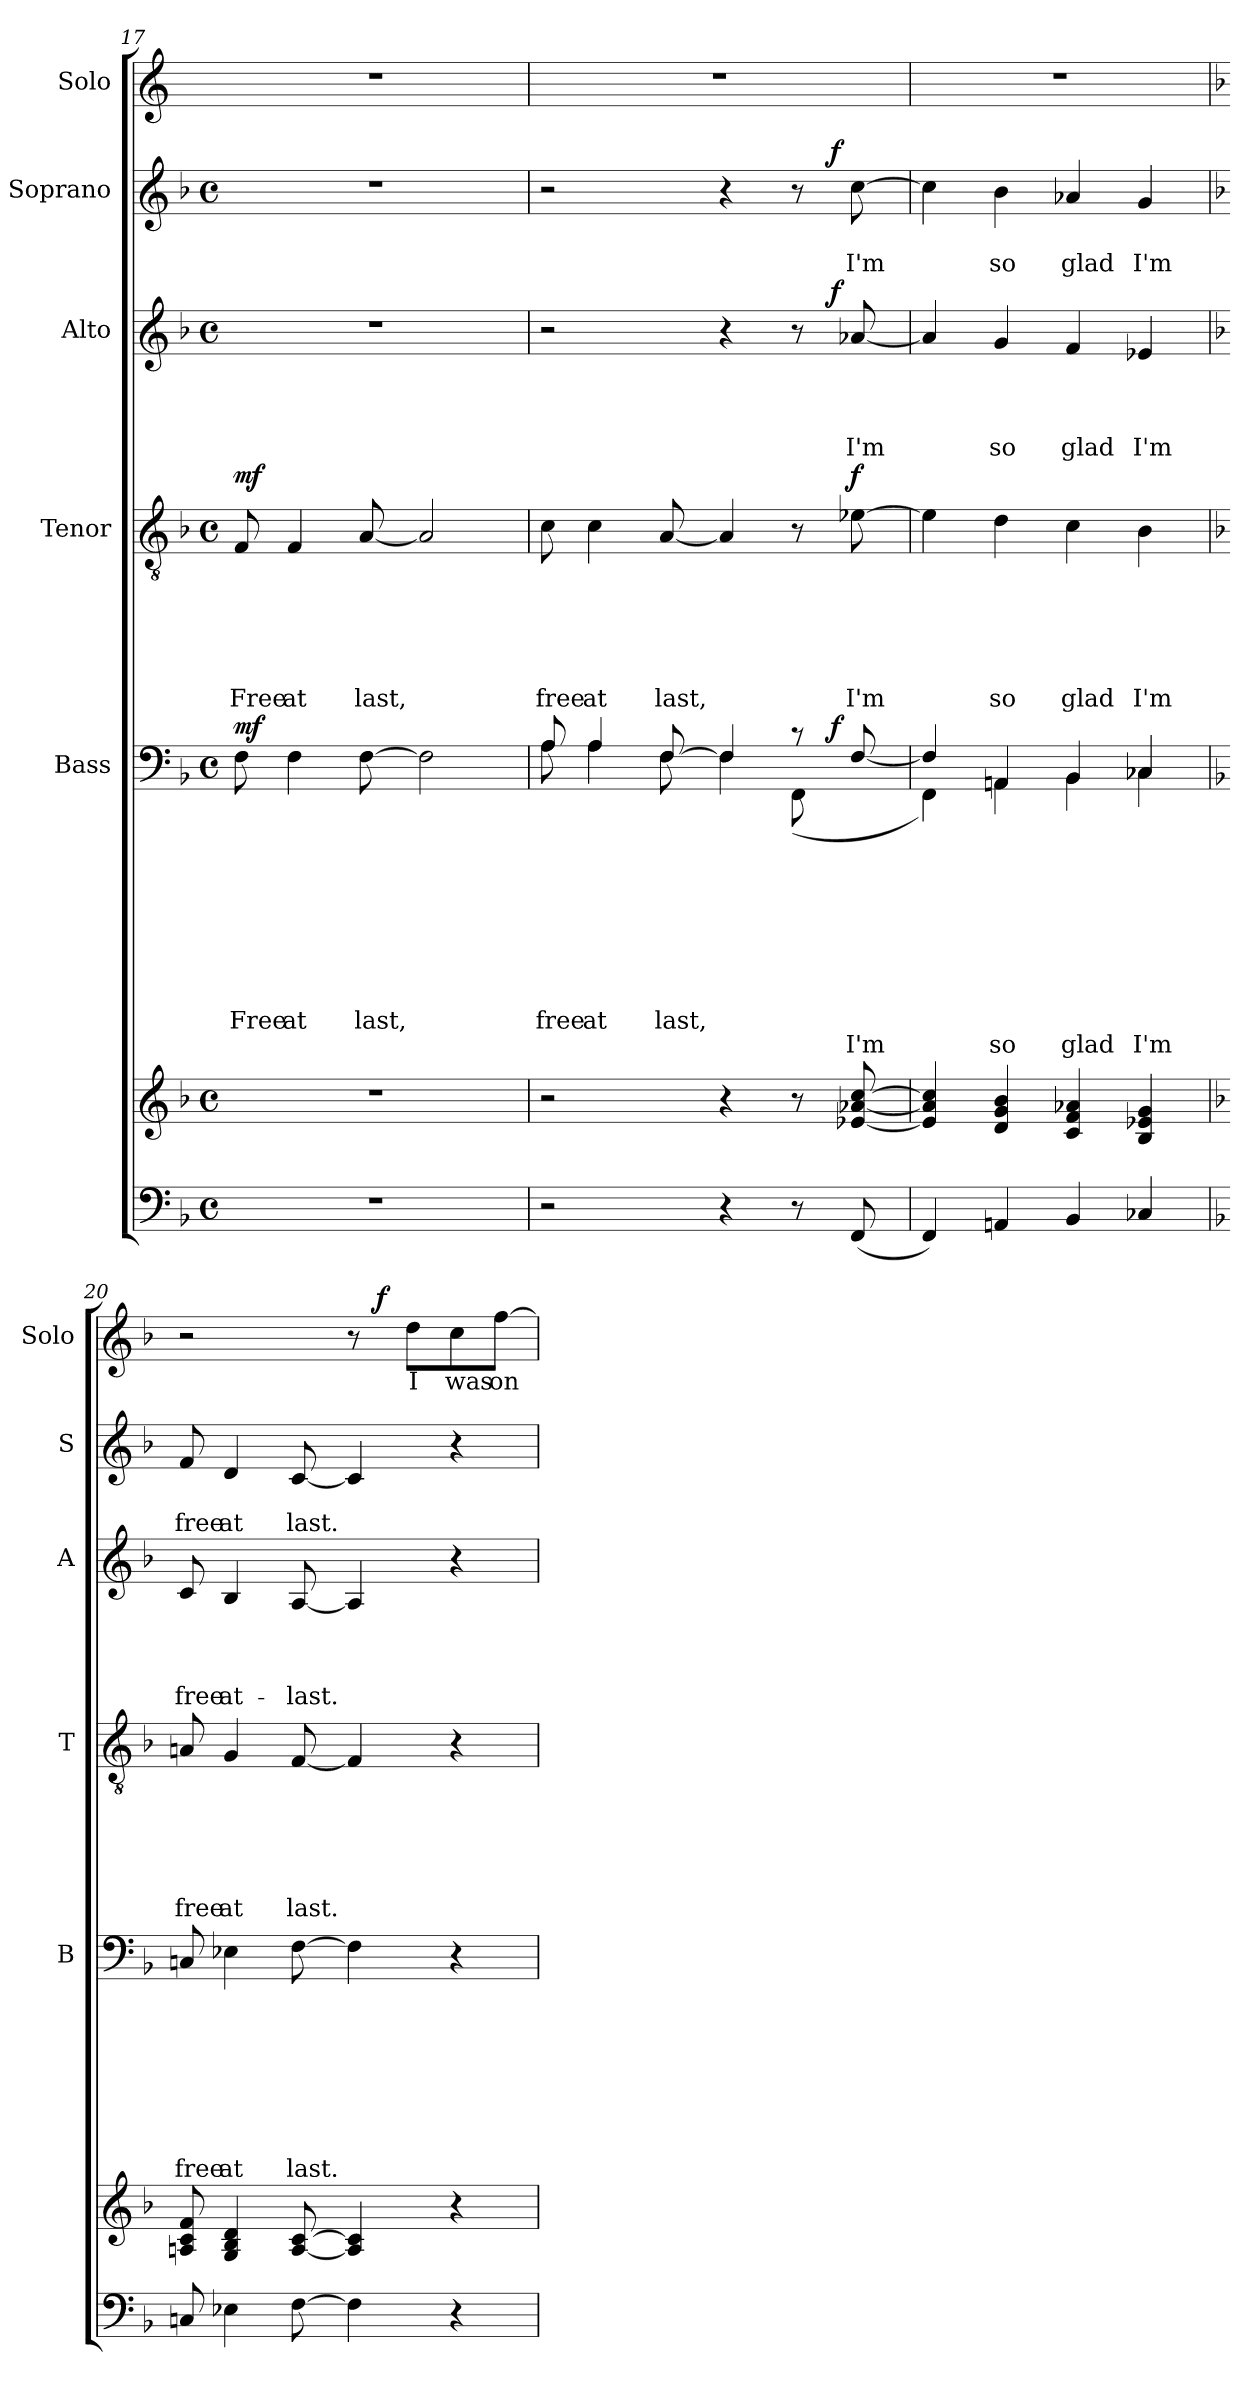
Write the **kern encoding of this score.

**kern	**kern	**kern	**text	**text	**text	**text	**text	**text	**text	**text	**text	**dynam	**kern	**text	**text	**text	**text	**text	**text	**dynam	**kern	**text	**text	**text	**text	**dynam	**kern	**text	**text	**dynam	**kern	**text	**dynam
*part7	*part6	*part5	*part5	*part5	*part5	*part5	*part5	*part5	*part5	*part5	*part5	*part5	*part4	*part4	*part4	*part4	*part4	*part4	*part4	*part4	*part3	*part3	*part3	*part3	*part3	*part3	*part2	*part2	*part2	*part2	*part1	*part1	*part1
*staff7	*staff6	*staff5	*staff5	*staff5	*staff5	*staff5	*staff5	*staff5	*staff5	*staff5	*staff5	*staff5	*staff4	*staff4	*staff4	*staff4	*staff4	*staff4	*staff4	*staff4	*staff3	*staff3	*staff3	*staff3	*staff3	*staff3	*staff2	*staff2	*staff2	*staff2	*staff1	*staff1	*staff1
*	*	*I"Bass	*	*	*	*	*	*	*	*	*	*	*I"Tenor	*	*	*	*	*	*	*	*I"Alto	*	*	*	*	*	*I"Soprano	*	*	*	*I"Solo	*	*
*	*	*I'B	*	*	*	*	*	*	*	*	*	*	*I'T	*	*	*	*	*	*	*	*I'A	*	*	*	*	*	*I'S	*	*	*	*I'Solo	*	*
*clefF4	*clefG2	*clefF4	*	*	*	*	*	*	*	*	*	*	*clefGv2	*	*	*	*	*	*	*	*clefG2	*	*	*	*	*	*clefG2	*	*	*	*clefG2	*	*
*k[b-]	*k[b-]	*k[b-]	*	*	*	*	*	*	*	*	*	*	*k[b-]	*	*	*	*	*	*	*	*k[b-]	*	*	*	*	*	*k[b-]	*	*	*	*k[]	*	*
*F:	*F:	*F:	*	*	*	*	*	*	*	*	*	*	*F:	*	*	*	*	*	*	*	*F:	*	*	*	*	*	*F:	*	*	*	*C:	*	*
*M4/4	*M4/4	*M4/4	*	*	*	*	*	*	*	*	*	*	*M4/4	*	*	*	*	*	*	*	*M4/4	*	*	*	*	*	*M4/4	*	*	*	*	*	*
*met(c)	*met(c)	*met(c)	*	*	*	*	*	*	*	*	*	*	*met(c)	*	*	*	*	*	*	*	*met(c)	*	*	*	*	*	*met(c)	*	*	*	*	*	*
=17	=17	=17	=17	=17	=17	=17	=17	=17	=17	=17	=17	=17	=17	=17	=17	=17	=17	=17	=17	=17	=17	=17	=17	=17	=17	=17	=17	=17	=17	=17	=17	=17	=17
!	!	!	!	!	!	!	!	!	!	!LO:LY:b	!	!LO:DY:a	!	!	!	!	!	!	!LO:LY:b	!LO:DY:a	!	!	!	!	!	!	!	!	!	!	!	!	!
1r	1r	8F\	.	.	.	.	.	.	.	Free	.	mf	8F/	.	.	.	.	.	Free	mf	1r	.	.	.	.	.	1r	.	.	.	1r	.	.
!	!	!	!	!	!	!	!	!	!	!LO:LY:b	!	!	!	!	!	!	!	!	!LO:LY:b	!	!	!	!	!	!	!	!	!	!	!	!	!	!
.	.	4F\	.	.	.	.	.	.	.	at	.	.	4F/	.	.	.	.	.	at	.	.	.	.	.	.	.	.	.	.	.	.	.	.
!	!	!	!	!	!	!	!	!	!	!LO:LY:b	!	!	!	!	!	!	!	!	!LO:LY:b	!	!	!	!	!	!	!	!	!	!	!	!	!	!
.	.	[>8F\	.	.	.	.	.	.	.	last,	.	.	[<8A/	.	.	.	.	.	last,	.	.	.	.	.	.	.	.	.	.	.	.	.	.
.	.	2F\]	.	.	.	.	.	.	.	.	.	.	2A/]	.	.	.	.	.	.	.	.	.	.	.	.	.	.	.	.	.	.	.	.
=18	=18	=18	=18	=18	=18	=18	=18	=18	=18	=18	=18	=18	=18	=18	=18	=18	=18	=18	=18	=18	=18	=18	=18	=18	=18	=18	=18	=18	=18	=18	=18	=18	=18
!	!	!	!	!	!	!	!	!	!	!LO:LY:b	!	!	!	!	!	!	!	!	!LO:LY:b	!	!	!	!	!	!	!	!	!	!	!	!	!	!
*	*	*^	*	*	*	*	*	*	*	*	*	*	*	*	*	*	*	*	*	*	*^	*	*	*	*	*	*^	*	*	*	*	*	*
*	*	*	*^	*	*	*	*	*	*	*	*	*	*	*	*	*	*	*	*	*	*	*	*	*	*	*	*	*	*	*	*	*	*	*	*	*
2r	2r	8A/	8A\	2ryy	.	.	.	.	.	.	.	free	.	.	8c\	.	.	.	.	.	free	.	2r	2ryy	.	.	.	.	.	2r	2ryy	.	.	.	1r	.	.
!	!	!	!	!	!	!	!	!	!	!	!	!LO:LY:b	!	!	!	!	!	!	!	!	!LO:LY:b	!	!	!	!	!	!	!	!	!	!	!	!	!	!	!	!
.	.	4A/	4A\	.	.	.	.	.	.	.	.	at	.	.	4c\	.	.	.	.	.	at	.	.	.	.	.	.	.	.	.	.	.	.	.	.	.	.
!	!	!	!	!	!	!	!	!	!	!	!	!LO:LY:b	!	!	!	!	!	!	!	!	!LO:LY:b	!	!	!	!	!	!	!	!	!	!	!	!	!	!	!	!
.	.	[>8F/	8F\	.	.	.	.	.	.	.	.	last,	.	.	[<8A/	.	.	.	.	.	last,	.	.	.	.	.	.	.	.	.	.	.	.	.	.	.	.
4r	4r	4F/]	4F\	4ryy	.	.	.	.	.	.	.	.	.	.	4A/]	.	.	.	.	.	.	.	4r	4ryy	.	.	.	.	.	4r	4ryy	.	.	.	.	.	.
8r	8r	8rc	(<8FF\	16.ryy	.	.	.	.	.	.	.	.	.	.	8r	.	.	.	.	.	.	.	8r	16.ryy	.	.	.	.	.	8r	16.ryy	.	.	.	.	.	.
!	!	!	!	!	!	!	!	!	!	!	!	!	!	!LO:DY:a	!	!	!	!	!	!	!	!	!	!	!	!	!	!	!LO:DY:a	!	!	!	!	!LO:DY:a	!	!	!
.	.	.	.	8ryy	.	.	.	.	.	.	.	.	.	f	.	.	.	.	.	.	.	.	.	8ryy	.	.	.	.	f	.	8ryy	.	.	f	.	.	.
!	!	!	!	!	!	!	!	!	!	!	!	!	!LO:LY:b	!	!	!	!	!	!	!	!LO:LY:b	!LO:DY:a	!	!	!	!	!	!LO:LY:b	!	!	!	!	!LO:LY:b	!	!	!	!
(<8FF/	[<8e-X/ [<8a-X/ [>8cc/	[>8F/	8ryy	.	.	.	.	.	.	.	.	.	I'm	.	[>8e-X\	.	.	.	.	.	I'm	f	[<8a-X/	.	.	.	.	I'm	.	[>8cc\	.	.	I'm	.	.	.	.
.	.	.	.	32ryy	.	.	.	.	.	.	.	.	.	.	.	.	.	.	.	.	.	.	.	32ryy	.	.	.	.	.	.	32ryy	.	.	.	.	.	.
*	*	*	*	*	*	*	*	*	*	*	*	*	*	*	*	*	*	*	*	*	*	*	*v	*v	*	*	*	*	*	*	*	*	*	*	*	*	*
*	*	*	*v	*v	*	*	*	*	*	*	*	*	*	*	*	*	*	*	*	*	*	*	*	*	*	*	*	*	*v	*v	*	*	*	*	*	*
=19	=19	=19	=19	=19	=19	=19	=19	=19	=19	=19	=19	=19	=19	=19	=19	=19	=19	=19	=19	=19	=19	=19	=19	=19	=19	=19	=19	=19	=19	=19	=19	=19	=19	=19
4FF/)	4e-/] 4a-/] 4cc/]	4F/]	4FF\)	.	.	.	.	.	.	.	.	.	.	4e-\]	.	.	.	.	.	.	.	4a-/]	.	.	.	.	.	4cc\]	.	.	.	1r	.	.
!	!	!	!	!	!	!	!	!	!	!	!	!LO:LY:b	!	!	!	!	!	!	!	!LO:LY:b	!	!	!	!	!	!LO:LY:b	!	!	!	!LO:LY:b	!	!	!	!
4AAni/	4d/ 4g/ 4b-/	4AAni/	4AA\	.	.	.	.	.	.	.	.	so	.	4d\	.	.	.	.	.	so	.	4g/	.	.	.	so	.	4b-\	.	so	.	.	.	.
!	!	!	!	!	!	!	!	!	!	!	!	!LO:LY:b	!	!	!	!	!	!	!	!LO:LY:b	!	!	!	!	!	!LO:LY:b	!	!	!	!LO:LY:b	!	!	!	!
4BB-/	4c/ 4f/ 4a-X/	4BB-/	4BB-\	.	.	.	.	.	.	.	.	glad	.	4c\	.	.	.	.	.	glad	.	4f/	.	.	.	glad	.	4a-X/	.	glad	.	.	.	.
!	!	!	!	!	!	!	!	!	!	!	!	!LO:LY:b	!	!	!	!	!	!	!	!LO:LY:b	!	!	!	!	!	!LO:LY:b	!	!	!	!LO:LY:b	!	!	!	!
4C-X/	4B-/ 4e-X/ 4g/	4C-X/	4C-\	.	.	.	.	.	.	.	.	I'm	.	4B-\	.	.	.	.	.	I'm	.	4e-X/	.	.	.	I'm	.	4g/	.	I'm	.	.	.	.
*	*	*v	*v	*	*	*	*	*	*	*	*	*	*	*	*	*	*	*	*	*	*	*	*	*	*	*	*	*	*	*	*	*	*	*
!!LO:PB:g=z
=20	=20	=20	=20	=20	=20	=20	=20	=20	=20	=20	=20	=20	=20	=20	=20	=20	=20	=20	=20	=20	=20	=20	=20	=20	=20	=20	=20	=20	=20	=20	=20	=20	=20
*	*	*	*	*	*	*	*	*	*	*	*	*	*	*	*	*	*	*	*	*	*	*	*	*	*	*	*	*	*	*	*k[b-]	*	*
*	*	*	*	*	*	*	*	*	*	*	*	*	*	*	*	*	*	*	*	*	*	*	*	*	*	*	*	*	*	*	*F:	*	*
*	*	*^	*	*	*	*	*	*	*	*	*	*	*	*	*	*	*	*	*	*	*	*	*	*	*	*	*	*	*	*	*	*	*
!	!	!	!	!	!	!	!	!	!	!	!LO:LY:b	!	!	!	!	!	!	!	!	!LO:LY:b	!	!	!	!	!	!LO:LY:b	!	!	!	!LO:LY:b	!	!	!	!
*	*	*v	*v	*	*	*	*	*	*	*	*	*	*	*	*	*	*	*	*	*	*	*	*	*	*	*	*	*	*	*	*	*^	*	*
8Cn/	8An/ 8c/ 8f/	8Cn/	.	.	.	.	.	.	.	free	.	.	8Ani/	.	.	.	.	.	free	.	8c/	.	.	.	free	.	8f/	.	free	.	2r	2ryy	.	.
!	!	!	!	!	!	!	!	!	!	!LO:LY:b	!	!	!	!	!	!	!	!	!LO:LY:b	!	!	!	!	!	!LO:LY:b	!	!	!	!LO:LY:b	!	!	!	!	!
4E-X\	4G/ 4B-/ 4d/	4E-X\	.	.	.	.	.	.	.	at	.	.	4G/	.	.	.	.	.	at	.	4B-/	.	.	.	at-	.	4d/	.	at	.	.	.	.	.
!	!	!	!	!	!	!	!	!	!	!LO:LY:b	!	!	!	!	!	!	!	!	!LO:LY:b	!	!	!	!	!	!LO:LY:b	!	!	!	!LO:LY:b	!	!	!	!	!
[>8F\	[<8A/ [>8c/	[>8F\	.	.	.	.	.	.	.	last.	.	.	[<8F/	.	.	.	.	.	last.	.	[<8A/	.	.	.	-last.	.	[<8c/	.	last.	.	.	.	.	.
4F\]	4A/] 4c/]	4F\]	.	.	.	.	.	.	.	.	.	.	4F/]	.	.	.	.	.	.	.	4A/]	.	.	.	.	.	4c/]	.	.	.	8r	16ryy	.	.
!	!	!	!	!	!	!	!	!	!	!	!	!	!	!	!	!	!	!	!	!	!	!	!	!	!	!	!	!	!	!	!	!	!	!LO:DY:a
.	.	.	.	.	.	.	.	.	.	.	.	.	.	.	.	.	.	.	.	.	.	.	.	.	.	.	.	.	.	.	.	4..ryy	.	f
!	!	!	!	!	!	!	!	!	!	!	!	!	!	!	!	!	!	!	!	!	!	!	!	!	!	!	!	!	!	!	!	!	!LO:LY:b	!
.	.	.	.	.	.	.	.	.	.	.	.	.	.	.	.	.	.	.	.	.	.	.	.	.	.	.	.	.	.	.	8dd\L	.	I	.
!	!	!	!	!	!	!	!	!	!	!	!	!	!	!	!	!	!	!	!	!	!	!	!	!	!	!	!	!	!	!	!	!	!LO:LY:b	!
4r	4r	4r	.	.	.	.	.	.	.	.	.	.	4r	.	.	.	.	.	.	.	4r	.	.	.	.	.	4r	.	.	.	8cc\	.	was	.
!	!	!	!	!	!	!	!	!	!	!	!	!	!	!	!	!	!	!	!	!	!	!	!	!	!	!	!	!	!	!	!	!	!LO:LY:b	!
.	.	.	.	.	.	.	.	.	.	.	.	.	.	.	.	.	.	.	.	.	.	.	.	.	.	.	.	.	.	.	[>8ff\J	.	on	.
*	*	*	*	*	*	*	*	*	*	*	*	*	*	*	*	*	*	*	*	*	*	*	*	*	*	*	*	*	*	*	*v	*v	*	*
=	=	=	=	=	=	=	=	=	=	=	=	=	=	=	=	=	=	=	=	=	=	=	=	=	=	=	=	=	=	=	=	=	=
*-	*-	*-	*-	*-	*-	*-	*-	*-	*-	*-	*-	*-	*-	*-	*-	*-	*-	*-	*-	*-	*-	*-	*-	*-	*-	*-	*-	*-	*-	*-	*-	*-	*-
